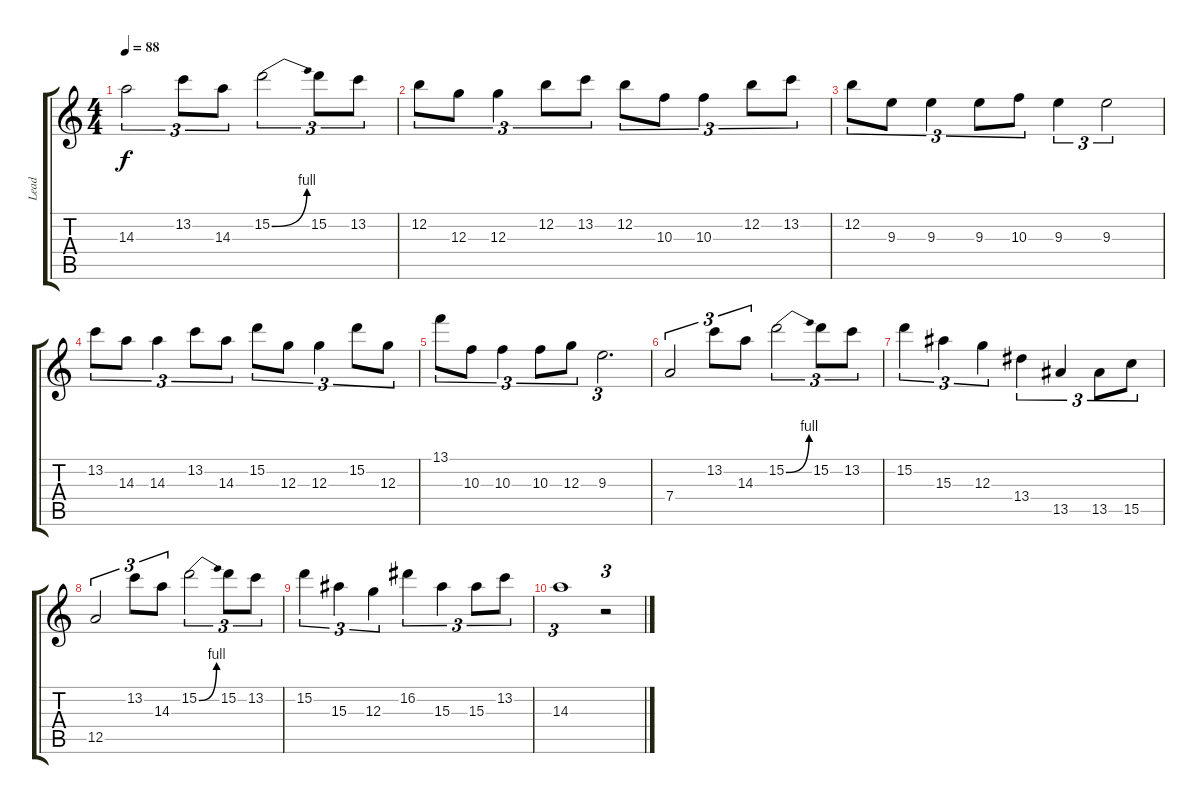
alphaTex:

\track ("Lead" "Lead") {instrument overdrivenguitar}
\staff {score tabs}
\tuning (E4 B3 G3 D3 A2 E2) {hide}
\ts (4 4)
\tempo 88
\clef g2
\ks c
14.3.2{tu (3 2) dy f} 13.2.8{tu (3 2)} 14.3.8{tu (3 2)} 15.2{be (bend 0 0 60 4)}.2{tu (3 2)} 15.2.8{tu (3 2)} 13.2.8{tu (3 2)} |
12.2.8{tu (3 2)} 12.3.8{tu (3 2)} 12.3.4{tu (3 2)} 12.2.8{tu (3 2)} 13.2.8{tu (3 2)} 12.2.8{tu (3 2)} 10.3.8{tu (3 2)} 10.3.4{tu (3 2)} 12.2.8{tu (3 2)} 13.2.8{tu (3 2)} |
12.2.8{tu (3 2)} 9.3.8{tu (3 2)} 9.3.4{tu (3 2)} 9.3.8{tu (3 2)} 10.3.8{tu (3 2)} 9.3.4{tu (3 2)} 9.3.2{tu (3 2)} |
13.2.8{tu (3 2)} 14.3.8{tu (3 2)} 14.3.4{tu (3 2)} 13.2.8{tu (3 2)} 14.3.8{tu (3 2)} 15.2.8{tu (3 2)} 12.3.8{tu (3 2)} 12.3.4{tu (3 2)} 15.2.8{tu (3 2)} 12.3.8{tu (3 2)} |
13.1.8{tu (3 2)} 10.3.8{tu (3 2)} 10.3.4{tu (3 2)} 10.3.8{tu (3 2)} 12.3.8{tu (3 2)} 9.3.2{d tu (3 2)} |
7.4.2{tu (3 2)} 13.2.8{tu (3 2)} 14.3.8{tu (3 2)} 15.2{be (bend 0 0 60 4)}.2{tu (3 2)} 15.2.8{tu (3 2)} 13.2.8{tu (3 2)} |
15.2.4{tu (3 2)} 15.3.4{tu (3 2)} 12.3.4{tu (3 2)} 13.4.4{tu (3 2)} 13.5.4{tu (3 2)} 13.5.8{tu (3 2)} 15.5.8{tu (3 2)} |
12.5.2{tu (3 2)} 13.2.8{tu (3 2)} 14.3.8{tu (3 2)} 15.2{be (bend 0 0 60 4)}.2{tu (3 2)} 15.2.8{tu (3 2)} 13.2.8{tu (3 2)} |
15.2.4{tu (3 2)} 15.3.4{tu (3 2)} 12.3.4{tu (3 2)} 16.2.4{tu (3 2)} 15.3.4{tu (3 2)} 15.3.8{tu (3 2)} 13.2.8{tu (3 2)} |
14.3.1{tu (3 2)} r.2{tu (3 2)}
